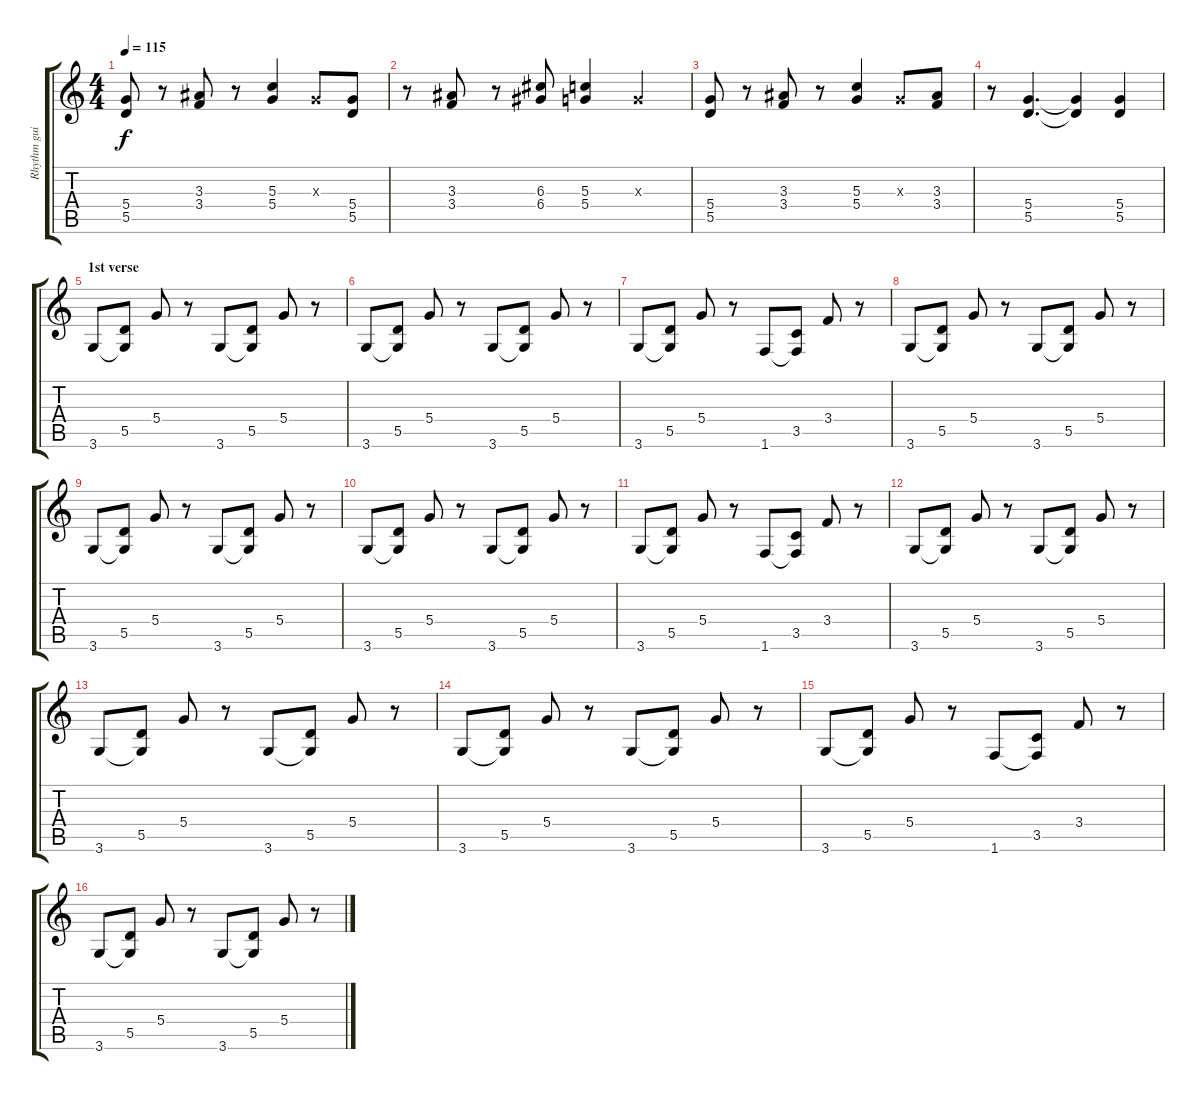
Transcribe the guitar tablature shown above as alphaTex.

\track ("Rhythm guitar" "Rhythm gui") {instrument distortionguitar}
\staff {score tabs}
\tuning (E4 B3 G3 D3 A2 E2) {hide}
\ts (4 4)
\tempo 115
\clef g2
\ks c
(5.4 5.5).8{dy f} r.8 (3.3 3.4).8 r.8 (5.3 5.4).4 0.3{x}.8 (5.4 5.5).8 |
r.8 (3.3 3.4).8 r.8 (6.3 6.4).8 (5.3 5.4).4 0.3{x}.4 |
(5.4 5.5).8 r.8 (3.3 3.4).8 r.8 (5.3 5.4).4 0.3{x}.8 (3.3 3.4).8 |
r.8 (5.4 5.5).4{d} (5.4{t} 5.5{t}).4 (5.4 5.5).4 |
\section ("" "1st verse")
3.6.8 (5.5 3.6{t}).8 5.4.8 r.8 3.6.8 (5.5 3.6{t}).8 5.4.8 r.8 |
3.6.8 (5.5 3.6{t}).8 5.4.8 r.8 3.6.8 (5.5 3.6{t}).8 5.4.8 r.8 |
3.6.8 (5.5 3.6{t}).8 5.4.8 r.8 1.6.8 (3.5 1.6{t}).8 3.4.8 r.8 |
3.6.8 (5.5 3.6{t}).8 5.4.8 r.8 3.6.8 (5.5 3.6{t}).8 5.4.8 r.8 |
3.6.8 (5.5 3.6{t}).8 5.4.8 r.8 3.6.8 (5.5 3.6{t}).8 5.4.8 r.8 |
3.6.8 (5.5 3.6{t}).8 5.4.8 r.8 3.6.8 (5.5 3.6{t}).8 5.4.8 r.8 |
3.6.8 (5.5 3.6{t}).8 5.4.8 r.8 1.6.8 (3.5 1.6{t}).8 3.4.8 r.8 |
3.6.8 (5.5 3.6{t}).8 5.4.8 r.8 3.6.8 (5.5 3.6{t}).8 5.4.8 r.8 |
3.6.8 (5.5 3.6{t}).8 5.4.8 r.8 3.6.8 (5.5 3.6{t}).8 5.4.8 r.8 |
3.6.8 (5.5 3.6{t}).8 5.4.8 r.8 3.6.8 (5.5 3.6{t}).8 5.4.8 r.8 |
3.6.8 (5.5 3.6{t}).8 5.4.8 r.8 1.6.8 (3.5 1.6{t}).8 3.4.8 r.8 |
3.6.8 (5.5 3.6{t}).8 5.4.8 r.8 3.6.8 (5.5 3.6{t}).8 5.4.8 r.8
